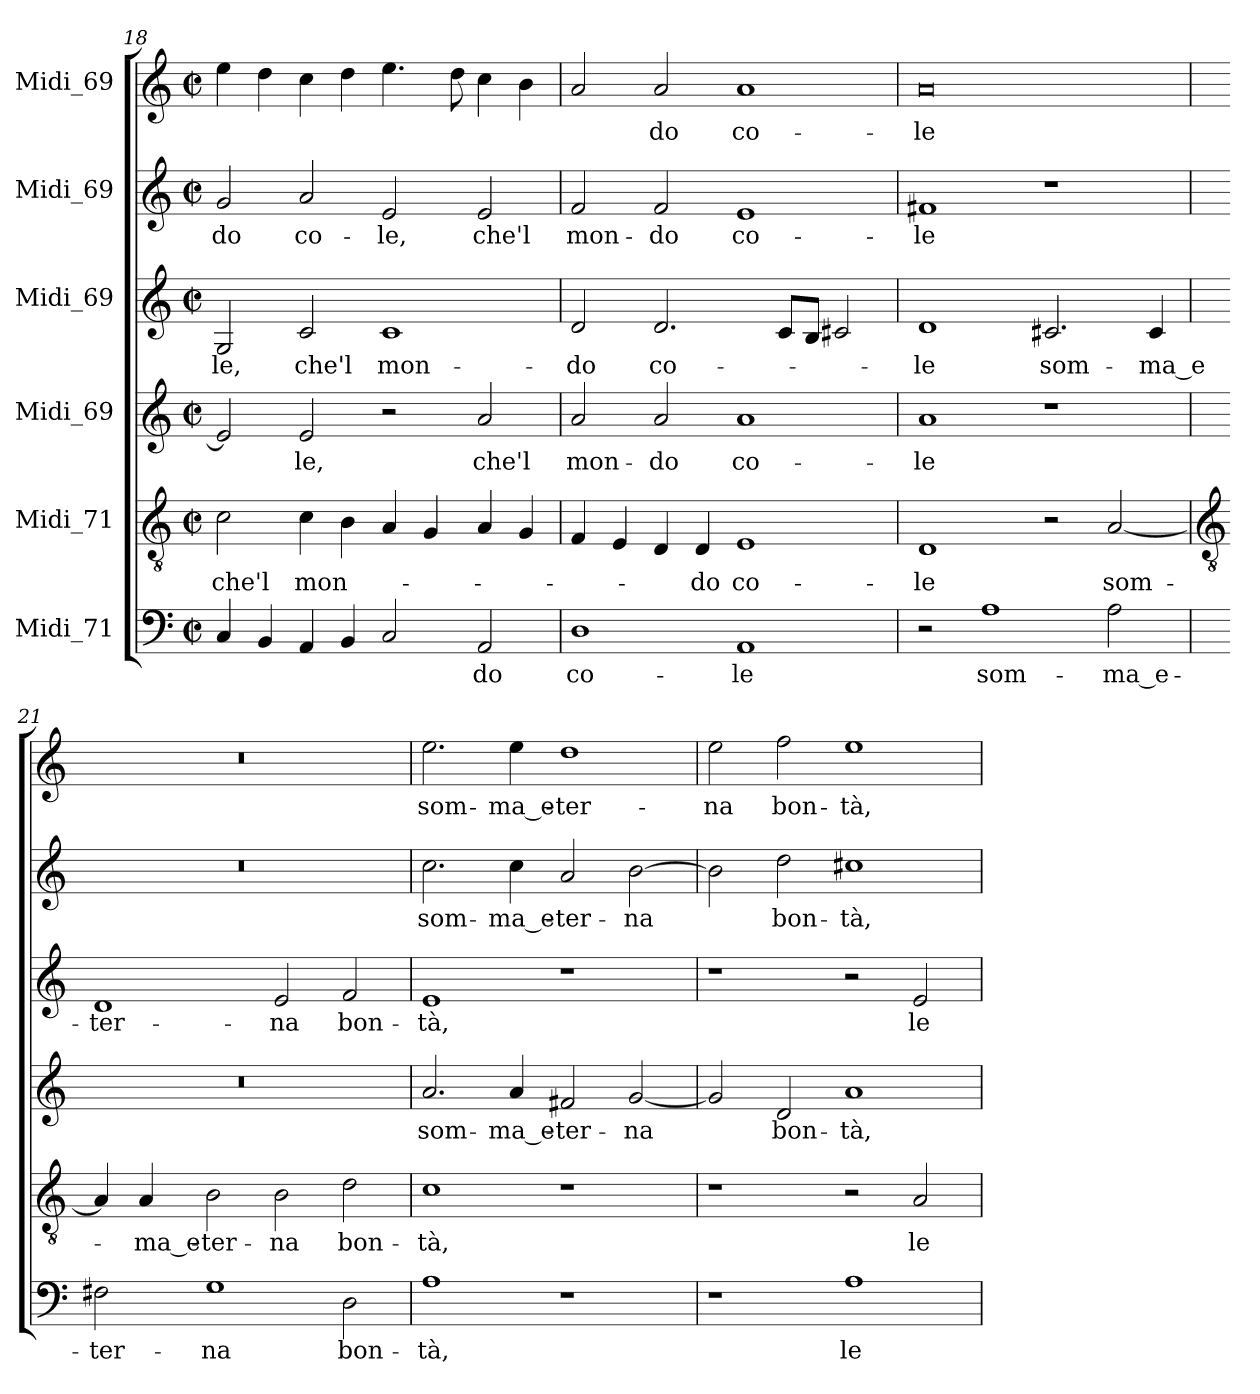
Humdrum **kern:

**kern	**text	**kern	**text	**kern	**text	**kern	**text	**kern	**text	**kern	**text
*part6	*part6	*part5	*part5	*part4	*part4	*part3	*part3	*part2	*part2	*part1	*part1
*staff6	*staff6	*staff5	*staff5	*staff4	*staff4	*staff3	*staff3	*staff2	*staff2	*staff1	*staff1
*I"Midi_71	*	*I"Midi_71	*	*I"Midi_69	*	*I"Midi_69	*	*I"Midi_69	*	*I"Midi_69	*
!!LO:LB:g=z
*clefF4	*	*clefGv2	*	*clefG2	*	*clefG2	*	*clefG2	*	*clefG2	*
*k[]	*	*k[]	*	*k[]	*	*k[]	*	*k[]	*	*k[]	*
*C:	*	*C:	*	*C:	*	*C:	*	*C:	*	*C:	*
*M4/2	*	*M4/2	*	*M4/2	*	*M4/2	*	*M4/2	*	*M4/2	*
*met(c|)	*	*met(c|)	*	*met(c|)	*	*met(c|)	*	*met(c|)	*	*met(c|)	*
=18	=18	=18	=18	=18	=18	=18	=18	=18	=18	=18	=18
!	!	!	!LO:LY:b	!	!	!	!LO:LY:b	!	!LO:LY:b	!	!
4C	.	2c	che'l	2e]	.	2G	-le,	2g	-do	4ee	.
4BB	.	.	.	.	.	.	.	.	.	4dd	.
!	!	!	!LO:LY:b	!	!LO:LY:b	!	!LO:LY:b	!	!LO:LY:b	!	!
4AA	.	4c	mon-	2e	-le,	2c	che'l	2a	co-	4cc	.
4BB	.	4B	.	.	.	.	.	.	.	4dd	.
!	!	!	!	!	!	!	!LO:LY:b	!	!LO:LY:b	!	!
2C	.	4A	.	2r	.	1c	mon-	2e	-le,	4.ee	.
.	.	4G	.	.	.	.	.	.	.	.	.
.	.	.	.	.	.	.	.	.	.	8dd	.
!	!LO:LY:b	!	!	!	!LO:LY:b	!	!	!	!LO:LY:b	!	!
2AA	-do	4A	.	2a	che'l	.	.	2e	che'l	4cc	.
.	.	4G	.	.	.	.	.	.	.	4b	.
=19	=19	=19	=19	=19	=19	=19	=19	=19	=19	=19	=19
!	!LO:LY:b	!	!	!	!LO:LY:b	!	!LO:LY:b	!	!LO:LY:b	!	!
1D	co-	4F	.	2a	mon-	2d	-do	2f	mon-	2a	.
.	.	4E	.	.	.	.	.	.	.	.	.
!	!	!	!	!	!LO:LY:b	!	!LO:LY:b	!	!LO:LY:b	!	!LO:LY:b
.	.	4D	.	2a	-do	2.d	co-	2f	-do	2a	-do
!	!	!	!LO:LY:b	!	!	!	!	!	!	!	!
.	.	4D	-do	.	.	.	.	.	.	.	.
!	!LO:LY:b	!	!LO:LY:b	!	!LO:LY:b	!	!	!	!LO:LY:b	!	!LO:LY:b
1AA	-le	1E	co-	1a	co-	.	.	1e	co-	1a	co-
.	.	.	.	.	.	8cL	.	.	.	.	.
.	.	.	.	.	.	8BJ	.	.	.	.	.
.	.	.	.	.	.	2c#X	.	.	.	.	.
=20	=20	=20	=20	=20	=20	=20	=20	=20	=20	=20	=20
!	!	!	!LO:LY:b	!	!LO:LY:b	!	!LO:LY:b	!	!LO:LY:b	!	!LO:LY:b
2r	.	1D	-le	1a	-le	1d	-le	1f#X	-le	0a	-le
!	!LO:LY:b	!	!	!	!	!	!	!	!	!	!
1A	som-	.	.	.	.	.	.	.	.	.	.
!	!	!	!	!	!	!	!LO:LY:b	!	!	!	!
.	.	2r	.	1r	.	2.c#X	som-	1r	.	.	.
!	!LO:LY:b	!	!LO:LY:b	!	!	!	!	!	!	!	!
2A	-ma_e-	[2A	som-	.	.	.	.	.	.	.	.
!	!	!	!	!	!	!	!LO:LY:b	!	!	!	!
.	.	.	.	.	.	4c#	-ma_e-	.	.	.	.
!!LO:LB:g=z
=21	=21	=21	=21	=21	=21	=21	=21	=21	=21	=21	=21
*	*	*clefGv2	*	*	*	*	*	*	*	*	*
!	!LO:LY:b	!	!	!	!	!	!LO:LY:b	!	!	!	!
2F#X	-ter-	4A]	.	0r	.	1d	-ter-	0r	.	0r	.
!	!	!	!LO:LY:b	!	!	!	!	!	!	!	!
.	.	4A	-ma_e-	.	.	.	.	.	.	.	.
!	!LO:LY:b	!	!LO:LY:b	!	!	!	!	!	!	!	!
1G	-na	2B	-ter-	.	.	.	.	.	.	.	.
!	!	!	!LO:LY:b	!	!	!	!LO:LY:b	!	!	!	!
.	.	2B	-na	.	.	2e	-na	.	.	.	.
!	!LO:LY:b	!	!LO:LY:b	!	!	!	!LO:LY:b	!	!	!	!
2D	bon-	2d	bon-	.	.	2f	bon-	.	.	.	.
=22	=22	=22	=22	=22	=22	=22	=22	=22	=22	=22	=22
!	!LO:LY:b	!	!LO:LY:b	!	!LO:LY:b	!	!LO:LY:b	!	!LO:LY:b	!	!LO:LY:b
1A	-tà,	1c	-tà,	2.a	som-	1e	-tà,	2.cc	som-	2.ee	som-
!	!	!	!	!	!LO:LY:b	!	!	!	!LO:LY:b	!	!LO:LY:b
.	.	.	.	4a	-ma_e-	.	.	4cc	-ma_e-	4ee	-ma_e-
!	!	!	!	!	!LO:LY:b	!	!	!	!LO:LY:b	!	!LO:LY:b
1r	.	1r	.	2f#X	-ter-	1r	.	2a	-ter-	1dd	-ter-
!	!	!	!	!	!LO:LY:b	!	!	!	!LO:LY:b	!	!
.	.	.	.	[2g	-na	.	.	[2b	-na	.	.
=23	=23	=23	=23	=23	=23	=23	=23	=23	=23	=23	=23
!	!	!	!	!	!	!	!	!	!	!	!LO:LY:b
1r	.	1r	.	2g]	.	1r	.	2b]	.	2ee	-na
!	!	!	!	!	!LO:LY:b	!	!	!	!LO:LY:b	!	!LO:LY:b
.	.	.	.	2d	bon-	.	.	2dd	bon-	2ff	bon-
!	!LO:LY:b	!	!	!	!LO:LY:b	!	!	!	!LO:LY:b	!	!LO:LY:b
1A	le	2r	.	1a	-tà,	2r	.	1cc#X	-tà,	1ee	-tà,
!	!	!	!LO:LY:b	!	!	!	!LO:LY:b	!	!	!	!
.	.	2A	le	.	.	2e	le	.	.	.	.
=	=	=	=	=	=	=	=	=	=	=	=
*-	*-	*-	*-	*-	*-	*-	*-	*-	*-	*-	*-
